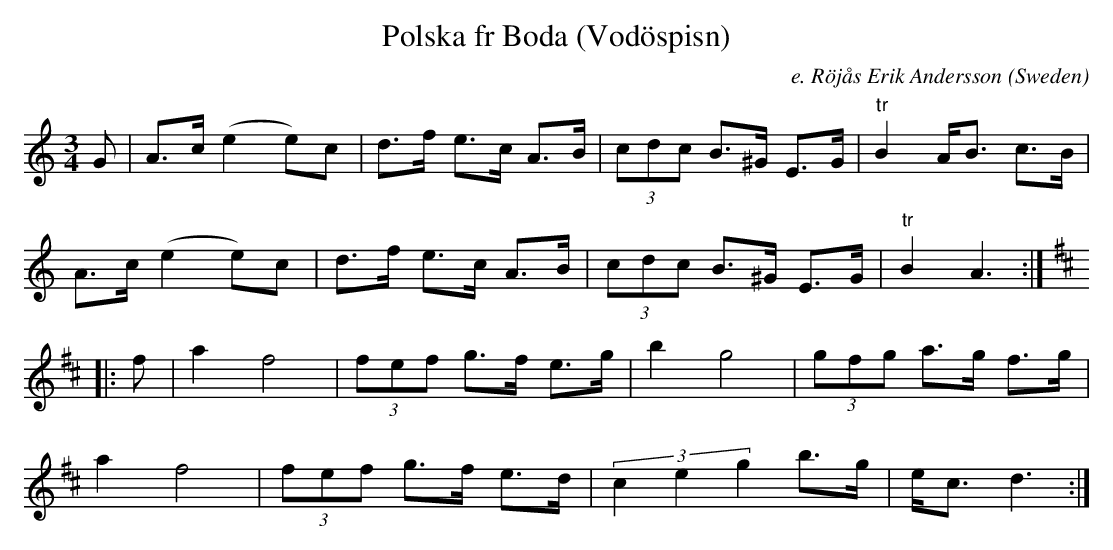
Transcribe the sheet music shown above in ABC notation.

X:1
T:Polska fr Boda (Vodöspisn)
C:e. Röjås Erik Andersson
M:3/4
O:Sweden
K:A min
G|\
A>c (e2 e)c|d>f e>c A>B|\
(3cdc B>^G E>G|"tr"B2 A<B c>B|
A>c (e2 e)c|d>f e>c A>B|\
(3cdc B>^G E>G|"tr"B2 A3::
[K:D]f|\
a2 f4|(3fef g>f e>g|b2g4|(3gfg a>g f>g|
a2f4|(3fef g>f e>d|(3c2e2g2 b>g|e<c d3:|
